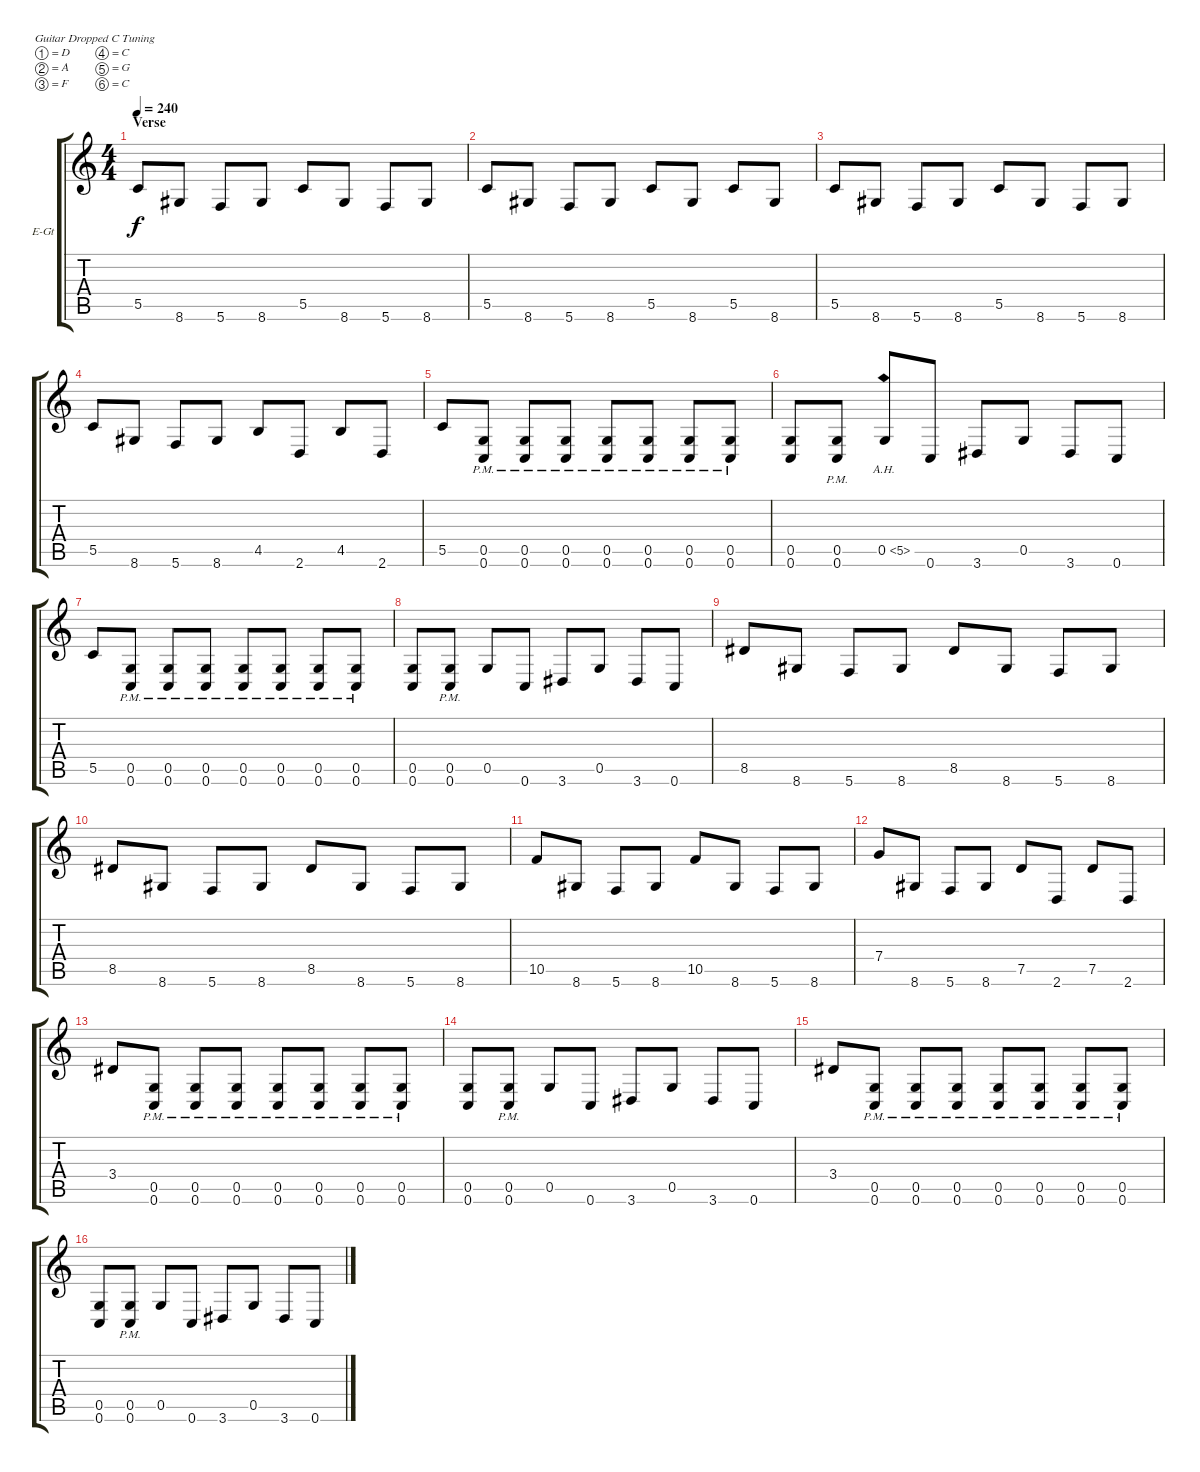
\bracketExtendMode groupsimilarinstruments
\firstSystemTrackNameOrientation horizontal
\otherSystemsTrackNameOrientation horizontal
\track ("Earnie" "E-Gt") {instrument overdrivenguitar}
\staff {score tabs}
\tuning (D4 A3 F3 C3 G2 C2)
\ts (4 4)
\section ("" "Verse")
\tempo 240
\clef g2
\ks c
5.5.8{dy f} 8.6.8 5.6.8 8.6.8 5.5.8 8.6.8 5.6.8 8.6.8 |
5.5.8 8.6.8 5.6.8 8.6.8 5.5.8 8.6.8 5.5.8 8.6.8 |
5.5.8 8.6.8 5.6.8 8.6.8 5.5.8 8.6.8 5.6.8 8.6.8 |
5.5.8 8.6.8 5.6.8 8.6.8 4.5.8 2.6.8 4.5.8 2.6.8 |
5.5.8 (0.5{pm} 0.6{pm}).8 (0.5{pm} 0.6{pm}).8 (0.5{pm} 0.6{pm}).8 (0.5{pm} 0.6{pm}).8 (0.5{pm} 0.6{pm}).8 (0.5{pm} 0.6{pm}).8 (0.5{pm} 0.6{pm}).8 |
(0.5 0.6).8 (0.5{pm} 0.6{pm}).8 0.5{ah 5}.8 0.6.8 3.6.8 0.5.8 3.6.8 0.6.8 |
5.5.8 (0.5{pm} 0.6{pm}).8 (0.5{pm} 0.6{pm}).8 (0.5{pm} 0.6{pm}).8 (0.5{pm} 0.6{pm}).8 (0.5{pm} 0.6{pm}).8 (0.5{pm} 0.6{pm}).8 (0.5{pm} 0.6{pm}).8 |
(0.5 0.6).8 (0.5{pm} 0.6{pm}).8 0.5.8 0.6.8 3.6.8 0.5.8 3.6.8 0.6.8 |
8.5.8 8.6.8 5.6.8 8.6.8 8.5.8 8.6.8 5.6.8 8.6.8 |
8.5.8 8.6.8 5.6.8 8.6.8 8.5.8 8.6.8 5.6.8 8.6.8 |
10.5.8 8.6.8 5.6.8 8.6.8 10.5.8 8.6.8 5.6.8 8.6.8 |
7.4.8 8.6.8 5.6.8 8.6.8 7.5.8 2.6.8 7.5.8 2.6.8 |
3.4.8 (0.5{pm} 0.6{pm}).8 (0.5{pm} 0.6{pm}).8 (0.5{pm} 0.6{pm}).8 (0.5{pm} 0.6{pm}).8 (0.5{pm} 0.6{pm}).8 (0.5{pm} 0.6{pm}).8 (0.5{pm} 0.6{pm}).8 |
(0.5 0.6).8 (0.5{pm} 0.6{pm}).8 0.5.8 0.6.8 3.6.8 0.5.8 3.6.8 0.6.8 |
3.4.8 (0.5{pm} 0.6{pm}).8 (0.5{pm} 0.6{pm}).8 (0.5{pm} 0.6{pm}).8 (0.5{pm} 0.6{pm}).8 (0.5{pm} 0.6{pm}).8 (0.5{pm} 0.6{pm}).8 (0.5{pm} 0.6{pm}).8 |
(0.5 0.6).8 (0.5{pm} 0.6{pm}).8 0.5.8 0.6.8 3.6.8 0.5.8 3.6.8 0.6.8
